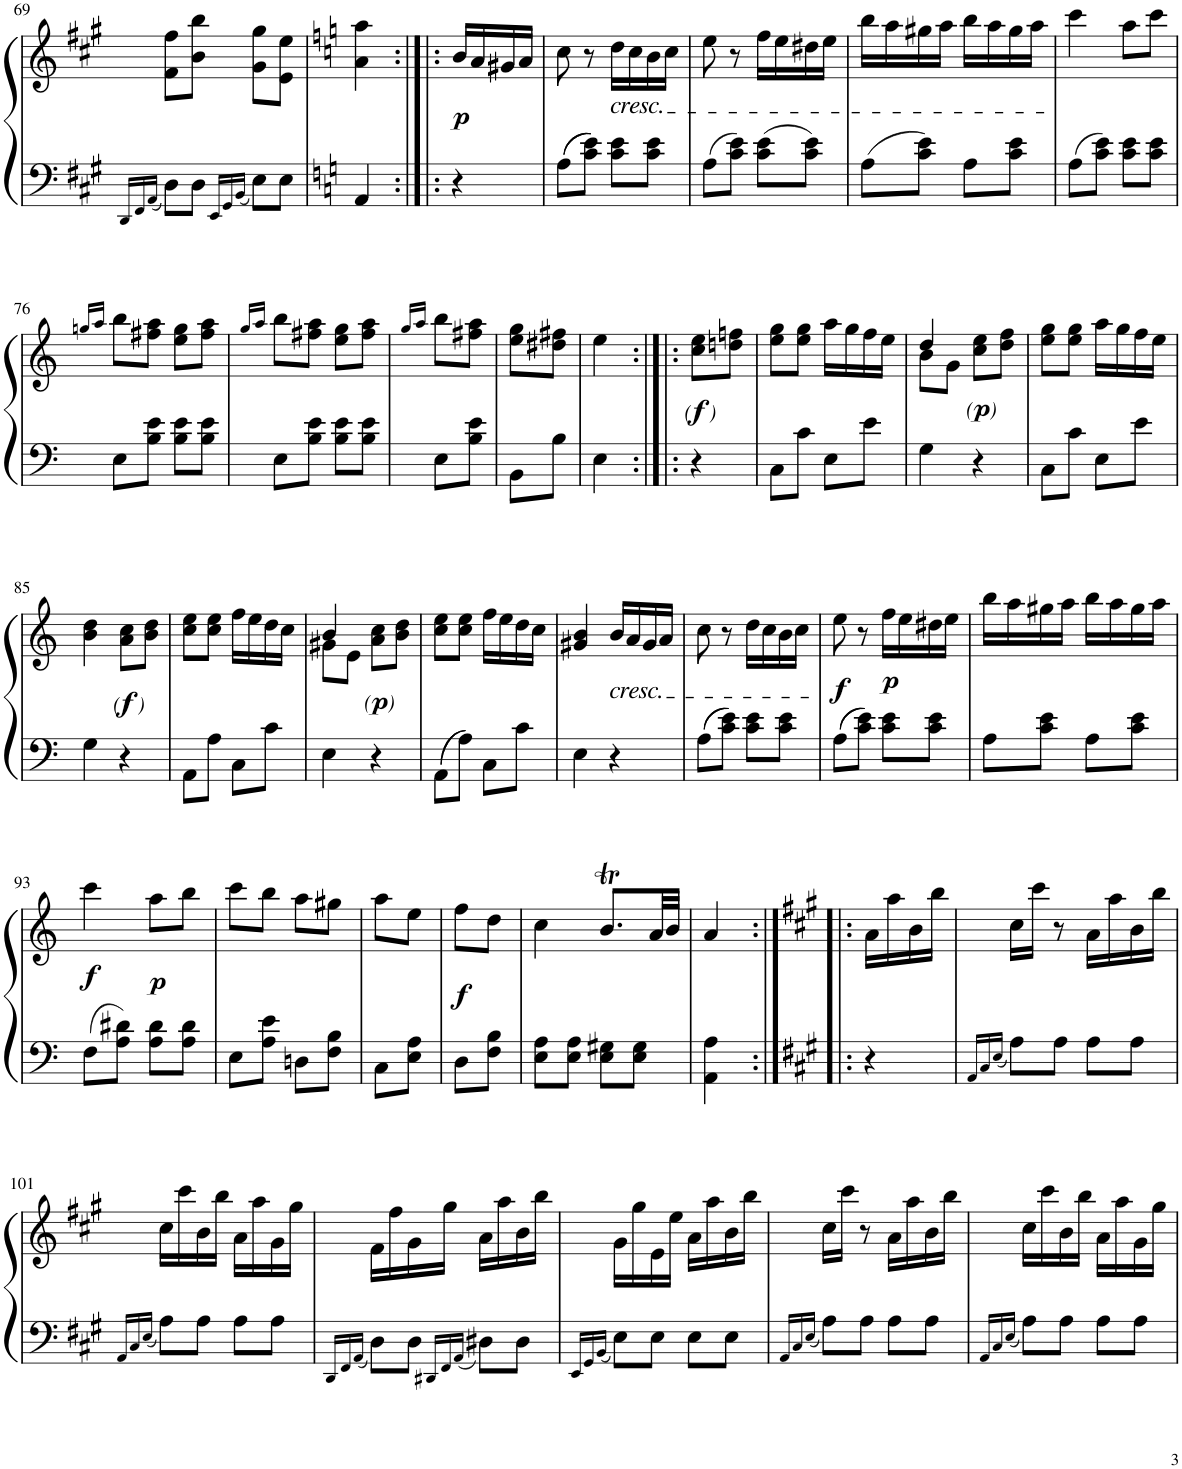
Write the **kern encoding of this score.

**kern	**kern	**dynam
*part1	*part1	*part1
*staff2	*staff1	*staff1/2
*I"Piano	*	*
*I'Pno.	*	*
!!LO:PB:g=z
*clefF4	*clefG2	*
*k[f#c#g#]	*k[f#c#g#]	*
*M2/4	*M2/4	*
=69	=69	=69
16qDD/LL	.	.
16qFF#/	.	.
16qAA/JJ	.	.
8D\L	8f#\ 8ff#\L	.
8D\J	8b\ 8bb\J	.
16qEE/LL	.	.
16qGG#/	.	.
16qBB/JJ	.	.
8E\L	8g#\ 8gg#\L	.
8E\J	8e\ 8ee\J	.
=70	=70	=70
*k[]	*k[]	*
4AA/	4a\ 4aa\	.
=71:|!|:	=71:|!|:	=71:|!|:
!	!	!LO:DY:b
4r	16b/LL	p
.	16a/	.
.	16g#X/	.
.	16a/JJ	.
=72	=72	=72
8A\L	8cc\	.
8c\ 8e\J	8r	.
!	!LO:TX:b:i:t=cresc.	!
8c\ 8e\L	16dd\LL	.
.	16cc\	.
8c\ 8e\J	16b\	.
.	16cc\JJ	.
=73	=73	=73
8A\L	8ee\	.
8c\ 8e\J	8r	.
8c\ 8e\L	16ff\LL	.
.	16ee\	.
8c\ 8e\J	16dd#X\	.
.	16ee\JJ	.
=74	=74	=74
8A\L	16bb\LL	.
.	16aa\	.
8c\ 8e\J	16gg#X\	.
.	16aa\JJ	.
8A\L	16bb\LL	.
.	16aa\	.
8c\ 8e\J	16gg#\	.
.	16aa\JJ	.
=75	=75	=75
8A\L	4ccc\	.
8c\ 8e\J	.	.
8c\ 8e\L	8aa\L	.
8c\ 8e\J	8ccc\J	.
!!LO:LB:g=z
=76	=76	=76
.	16qggn/LL	.
.	16qaa/JJ	.
8E\L	8bb\L	.
8B\ 8e\J	8ff#X\ 8aa\J	.
8B\ 8e\L	8ee\ 8gg\L	.
8B\ 8e\J	8ff#\ 8aa\J	.
=77	=77	=77
.	16qgg/LL	.
.	16qaa/JJ	.
8E\L	8bb\L	.
8B\ 8e\J	8ff#X\ 8aa\J	.
8B\ 8e\L	8ee\ 8gg\L	.
8B\ 8e\J	8ff#\ 8aa\J	.
=78	=78	=78
.	16qgg/LL	.
.	16qaa/JJ	.
8E\L	8bb\L	.
8B\ 8e\J	8ff#X\ 8aa\J	.
=79	=79	=79
8BB\L	8ee\ 8gg\L	.
8B\J	8dd#X\ 8ff#X\J	.
=80	=80	=80
4E\	4ee\	.
=81:|!|:	=81:|!|:	=81:|!|:
!	!	!LO:DY:b
!	!	!LO:DY:n=1:b
!	!	!LO:DY:n=2:b
4r	8cc\ 8ee\L	other-dynamics f other-dynamics
.	8ddn\ 8ffn\J	.
=82	=82	=82
8C\L	8ee\ 8gg\L	.
8c\J	8ee\ 8gg\J	.
8E\L	16aa\LL	.
.	16gg\	.
8e\J	16ff\	.
.	16ee\JJ	.
=83	=83	=83
*	*^	*
4G\	4dd/	8b\L	.
.	.	8g\J	.
!	!	!	!LO:DY:b
!	!	!	!LO:DY:n=1:b
!	!	!	!LO:DY:n=2:b
4r	8cc\ 8ee\L	4ryy	other-dynamics p other-dynamics
.	8dd\ 8ff\J	.	.
*	*v	*v	*
=84	=84	=84
8C\L	8ee\ 8gg\L	.
8c\J	8ee\ 8gg\J	.
8E\L	16aa\LL	.
.	16gg\	.
8e\J	16ff\	.
.	16ee\JJ	.
!!LO:LB:g=z
=85	=85	=85
4G\	4b\ 4dd\	.
!	!	!LO:DY:b
!	!	!LO:DY:n=1:b
!	!	!LO:DY:n=2:b
4r	8a\ 8cc\L	other-dynamics f other-dynamics
.	8b\ 8dd\J	.
=86	=86	=86
8AA\L	8cc\ 8ee\L	.
8A\J	8cc\ 8ee\J	.
8C\L	16ff\LL	.
.	16ee\	.
8c\J	16dd\	.
.	16cc\JJ	.
=87	=87	=87
*	*^	*
4E\	4b/	8g#X\L	.
.	.	8e\J	.
!	!	!	!LO:DY:b
!	!	!	!LO:DY:n=1:b
!	!	!	!LO:DY:n=2:b
4r	8a\ 8cc\L	4ryy	other-dynamics p other-dynamics
.	8b\ 8dd\J	.	.
*	*v	*v	*
=88	=88	=88
8AA\L	8cc\ 8ee\L	.
8A\J	8cc\ 8ee\J	.
8C\L	16ff\LL	.
.	16ee\	.
8c\J	16dd\	.
.	16cc\JJ	.
=89	=89	=89
4E\	4g#X/ 4b/	.
!	!LO:TX:b:i:t=cresc.	!
4r	16b/LL	.
.	16a/	.
.	16g#/	.
.	16a/JJ	.
=90	=90	=90
8A\L	8cc\	.
8c\ 8e\J	8r	.
8c\ 8e\L	16dd\LL	.
.	16cc\	.
8c\ 8e\J	16b\	.
.	16cc\JJ	.
=91	=91	=91
!	!	!LO:DY:b
8A\L	8ee\	f
8c\ 8e\J	8r	.
!	!	!LO:DY:b
8c\ 8e\L	16ff\LL	p
.	16ee\	.
8c\ 8e\J	16dd#X\	.
.	16ee\JJ	.
=92	=92	=92
8A\L	16bb\LL	.
.	16aa\	.
8c\ 8e\J	16gg#X\	.
.	16aa\JJ	.
8A\L	16bb\LL	.
.	16aa\	.
8c\ 8e\J	16gg#\	.
.	16aa\JJ	.
!!LO:LB:g=z
=93	=93	=93
!	!	!LO:DY:b
8F\L	4ccc\	f
8A\ 8d#X\J	.	.
!	!	!LO:DY:b
8A\ 8d#\L	8aa\L	p
8A\ 8d#\J	8bb\J	.
=94	=94	=94
8E\L	8ccc\L	.
8A\ 8e\J	8bb\J	.
8Dn\L	8aa\L	.
8F\ 8B\J	8gg#X\J	.
=95	=95	=95
8C\L	8aa\L	.
8E\ 8A\J	8ee\J	.
=96	=96	=96
!	!	!LO:DY:b
8D\L	8ff\L	f
8F\ 8B\J	8dd\J	.
=97	=97	=97
8E\ 8A\L	4cc\	.
8E\ 8A\J	.	.
8E\ 8G#X\L	8.bt/L	.
8E\ 8G#\J	.	.
.	32a/LL	.
.	32b/JJJ	.
=98	=98	=98
4AA\ 4A\	4a/	.
=99:|!|:	=99:|!|:	=99:|!|:
*k[f#c#g#]	*k[f#c#g#]	*
4r	16a\LL	.
.	16aa\	.
.	16b\	.
.	16bb\JJ	.
=100	=100	=100
16qAA/LL	.	.
16qC#/	.	.
16qE/JJ	.	.
8A\L	16cc#\LL	.
.	16ccc#\JJ	.
8A\J	8r	.
8A\L	16a\LL	.
.	16aa\	.
8A\J	16b\	.
.	16bb\JJ	.
!!LO:LB:g=z
=101	=101	=101
16qAA/LL	.	.
16qC#/	.	.
16qE/JJ	.	.
8A\L	16cc#\LL	.
.	16ccc#\	.
8A\J	16b\	.
.	16bb\JJ	.
8A\L	16a\LL	.
.	16aa\	.
8A\J	16g#\	.
.	16gg#\JJ	.
=102	=102	=102
16qDD/LL	.	.
16qFF#/	.	.
16qAA/JJ	.	.
8D\L	16f#\LL	.
.	16ff#\	.
8D\J	16g#\	.
.	16gg#\JJ	.
16qDD#X/LL	.	.
16qFF#/	.	.
16qAA/JJ	.	.
8D#X\L	16a\LL	.
.	16aa\	.
8D#\J	16b\	.
.	16bb\JJ	.
=103	=103	=103
16qEE/LL	.	.
16qGG#/	.	.
16qBB/JJ	.	.
8E\L	16g#\LL	.
.	16gg#\	.
8E\J	16e\	.
.	16ee\JJ	.
8E\L	16a\LL	.
.	16aa\	.
8E\J	16b\	.
.	16bb\JJ	.
=104	=104	=104
16qAA/LL	.	.
16qC#/	.	.
16qE/JJ	.	.
8A\L	16cc#\LL	.
.	16ccc#\JJ	.
8A\J	8r	.
8A\L	16a\LL	.
.	16aa\	.
8A\J	16b\	.
.	16bb\JJ	.
=105	=105	=105
16qAA/LL	.	.
16qC#/	.	.
16qE/JJ	.	.
8A\L	16cc#\LL	.
.	16ccc#\	.
8A\J	16b\	.
.	16bb\JJ	.
8A\L	16a\LL	.
.	16aa\	.
8A\J	16g#\	.
.	16gg#\JJ	.
=	=	=
*-	*-	*-
